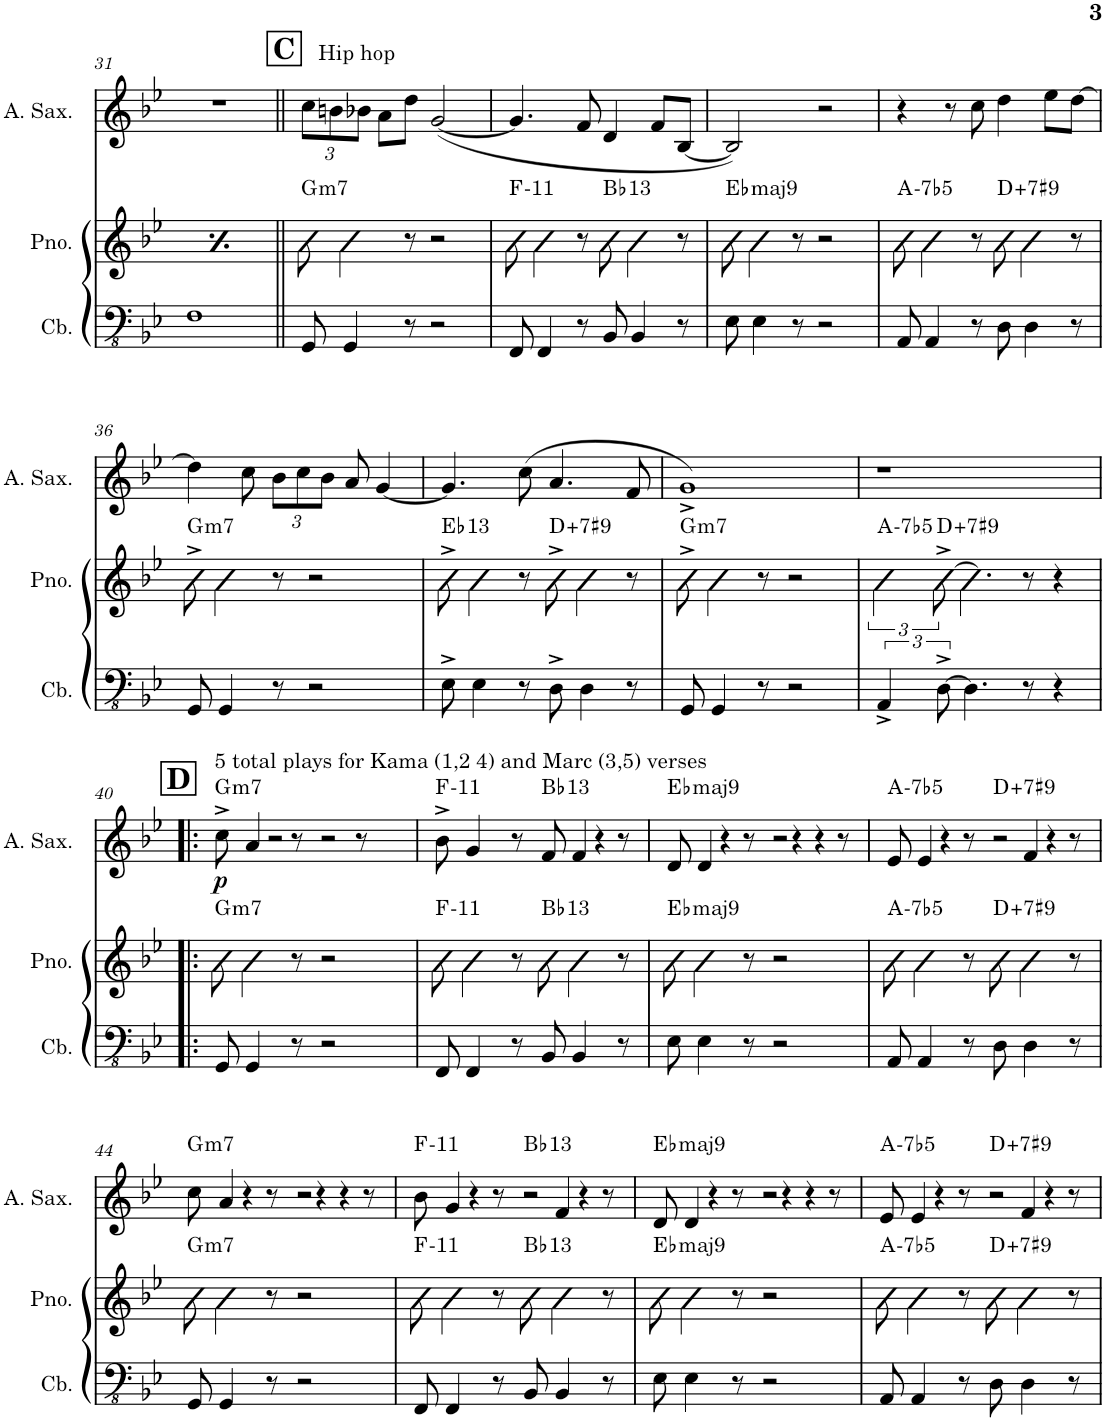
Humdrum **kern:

**kern	**kern	**harte	**kern	**dynam	**harte
*part3	*part2	*part2	*part1	*part1	*part1
*staff3	*staff2	*	*staff1	*staff1	*
*I"Contrabass	*I"Piano	*	*I"Alto Saxophone	*	*
*I'Cb.	*I'Pno.	*	*I'A. Sax.	*	*
!!LO:PB:g=z
*clefFv4	*clefG2	*	*clefG2	*	*
*Trd7c12	*	*	*Trd5c9	*	*
*k[b-e-]	*k[b-e-]	*	*k[b-e-]	*	*
*M4/4	*M4/4	*	*M4/4	*	*
=31	=31	=31	=31	=31	=31
!	!	!LO:H:kt=7	!	!	!
1FF	4b-	F:7	1r	.	.
.	4b-	.	.	.	.
.	4b-	.	.	.	.
.	4b-	.	.	.	.
!!LO:REH:place=s1:a:B:cj:fs=14:t=C
=32||	=32||	=32||	=32||	=32||	=32||
*	*	*	*Xbrackettup	*	*
!	!	!LO:H:kt=m7	!LO:TX:a:t=Hip hop	!	!
8GGG/	8g\	G:min7	12cc\L	.	.
.	.	.	12bn\	.	.
4GGG/	4g\	.	.	.	.
.	.	.	12b-X\J	.	.
.	.	.	8a\L	.	.
8r	8r	.	8dd\J	.	.
2r	2r	.	([2g/	.	.
=33	=33	=33	=33	=33	=33
!	!	!LO:H:kt=11	!	!	!
8FFF/	8g\	F:min9(11)	4.g/]	.	.
4FFF/	4g\	.	.	.	.
8r	8r	.	8f/	.	.
!	!	!LO:H:kt=13	!	!	!
8BBB-/	8b-\	Bb:9(11,13)	4d/	.	.
4BBB-/	4b-\	.	.	.	.
.	.	.	8f/L	.	.
8r	8r	.	[8B-/J	.	.
=34	=34	=34	=34	=34	=34
!	!	!LO:H:kt=maj9	!	!	!
8EE-\	8g\	Eb:maj9	2B-/])	.	.
4EE-\	4g\	.	.	.	.
8r	8r	.	.	.	.
2r	2r	.	2r	.	.
=35	=35	=35	=35	=35	=35
!	!	!LO:H:kt=-7b5	!	!	!
8AAA/	8g\	A:hdim7	4r	.	.
4AAA/	4g\	.	.	.	.
.	.	.	8r	.	.
8r	8r	.	8cc\	.	.
!	!	!LO:H:kt=7	!	!	!
8DD\	8b-\	D:aug(b7,#9)	4dd\	.	.
4DD\	4g\	.	.	.	.
.	.	.	8ee-\L	.	.
8r	8r	.	[8dd\J	.	.
!!LO:LB:g=z
=36	=36	=36	=36	=36	=36
!	!	!LO:H:kt=m7	!	!	!
8GGG/	8g^\	G:min7	4dd\]	.	.
4GGG/	4g\	.	.	.	.
.	.	.	8cc\	.	.
8r	8r	.	12b-\L	.	.
.	.	.	12cc\	.	.
2r	2r	.	.	.	.
.	.	.	12b-\J	.	.
.	.	.	8a/	.	.
.	.	.	[4g/	.	.
=37	=37	=37	=37	=37	=37
!	!	!LO:H:kt=13	!	!	!
8EE-^\	8g^\	Eb:9(11,13)	4.g/]	.	.
4EE-\	4g\	.	.	.	.
8r	8r	.	(8cc\	.	.
!	!	!LO:H:kt=7	!	!	!
8DD^\	8b-^\	D:aug(b7,#9)	4.a/	.	.
4DD\	4b-\	.	.	.	.
8r	8r	.	8f/	.	.
=38	=38	=38	=38	=38	=38
!	!	!LO:H:kt=m7	!	!	!
8GGG/	8g^\	G:min7	1g^)	.	.
4GGG/	4g\	.	.	.	.
8r	8r	.	.	.	.
2r	2r	.	.	.	.
=39	=39	=39	=39	=39	=39
!	!	!LO:H:kt=-7b5	!	!	!
6AAA^/	6g\	A:hdim7	1r	.	.
!	!	!LO:H:kt=7	!	!	!
[12DD^\	[12g^\	D:aug(b7,#9)	.	.	.
4.DD\]	4.g\]	.	.	.	.
8r	8r	.	.	.	.
4r	4r	.	.	.	.
!!LO:LB:g=z
!!LO:REH:place=s1:a:B:cj:fs=14:t=D
=40!|:	=40!|:	=40!|:	=40!|:	=40!|:	=40!|:
!	!	!	!LO:TX:a:t=5 total plays for Kama (1,2 4) and Marc (3,5) verses	!	!
!	!	!LO:H:kt=m7	!	!LO:DY:b	!LO:H:kt=m7
8GGG/	8g\	G:min7	8cc^\	p	G:min7
4GGG/	4g\	.	4a/	.	.
8r	8r	.	2r	.	.
2r	2r	.	.	.	.
.	.	.	8r	.	.
2ryy	2ryy	.	2r	.	.
8ryy	8ryy	.	8r	.	.
=41	=41	=41	=41	=41	=41
!	!	!LO:H:kt=11	!	!	!LO:H:kt=11
8FFF/	8g\	F:min9(11)	8b-^\	.	F:min9(11)
4FFF/	4g\	.	4g/	.	.
8r	8r	.	8r	.	.
!	!	!LO:H:kt=13	!	!	!LO:H:kt=13
8BBB-/	8b-\	Bb:9(11,13)	8f/	.	Bb:9(11,13)
4BBB-/	4b-\	.	4f/	.	.
8r	8r	.	4r	.	.
4ryy	4ryy	.	.	.	.
.	.	.	8r	.	.
=42	=42	=42	=42	=42	=42
!	!	!LO:H:kt=maj9	!	!	!LO:H:kt=maj9
8EE-\	8g\	Eb:maj9	8d/	.	Eb:maj9
4EE-\	4g\	.	4d/	.	.
8r	8r	.	4r	.	.
2r	2r	.	.	.	.
.	.	.	8r	.	.
.	.	.	2r	.	.
2..ryy	2..ryy	.	.	.	.
.	.	.	4r	.	.
.	.	.	4r	.	.
.	.	.	8r	.	.
=43	=43	=43	=43	=43	=43
!	!	!LO:H:kt=-7b5	!	!	!LO:H:kt=-7b5
*	*	*	*^	*	*
8AAA/	8g\	A:hdim7	8e-/	2ryy	.	A:hdim7
4AAA/	4g\	.	4e-/	.	.	.
8r	8r	.	4r	.	.	.
!	!	!LO:H:kt=7	!	!	!	!LO:H:kt=7
8DD\	8b-\	D:aug(b7,#9)	.	1ryy	.	D:aug(b7,#9)
4DD\	4g\	.	8r	.	.	.
.	.	.	2r	.	.	.
8r	8r	.	.	.	.	.
2..ryy	2..ryy	.	.	.	.	.
.	.	.	4f/	.	.	.
.	.	.	4r	4.ryy	.	.
.	.	.	8r	.	.	.
!!LO:LB:g=z
=44	=44	=44	=44	=44	=44	=44
!	!	!LO:H:kt=m7	!	!	!	!LO:H:kt=m7
*	*	*	*v	*v	*	*
8GGG/	8g\	G:min7	8cc\	.	G:min7
4GGG/	4g\	.	4a/	.	.
8r	8r	.	4r	.	.
2r	2r	.	.	.	.
.	.	.	8r	.	.
.	.	.	2r	.	.
2..ryy	2..ryy	.	.	.	.
.	.	.	4r	.	.
.	.	.	4r	.	.
.	.	.	8r	.	.
=45	=45	=45	=45	=45	=45
!	!	!LO:H:kt=11	!	!	!LO:H:kt=11
*	*	*	*^	*	*
8FFF/	8g\	F:min9(11)	8b-\	2ryy	.	F:min9(11)
4FFF/	4g\	.	4g/	.	.	.
8r	8r	.	4r	.	.	.
!	!	!LO:H:kt=13	!	!	!	!LO:H:kt=13
8BBB-/	8b-\	Bb:9(11,13)	.	1ryy	.	Bb:9(11,13)
4BBB-/	4b-\	.	8r	.	.	.
.	.	.	2r	.	.	.
8r	8r	.	.	.	.	.
2..ryy	2..ryy	.	.	.	.	.
.	.	.	4f/	.	.	.
.	.	.	4r	4.ryy	.	.
.	.	.	8r	.	.	.
=46	=46	=46	=46	=46	=46	=46
!	!	!LO:H:kt=maj9	!	!	!	!LO:H:kt=maj9
*	*	*	*v	*v	*	*
8EE-\	8g\	Eb:maj9	8d/	.	Eb:maj9
4EE-\	4g\	.	4d/	.	.
8r	8r	.	4r	.	.
2r	2r	.	.	.	.
.	.	.	8r	.	.
.	.	.	2r	.	.
2..ryy	2..ryy	.	.	.	.
.	.	.	4r	.	.
.	.	.	4r	.	.
.	.	.	8r	.	.
=47	=47	=47	=47	=47	=47
!	!	!LO:H:kt=-7b5	!	!	!LO:H:kt=-7b5
*	*	*	*^	*	*
8AAA/	8g\	A:hdim7	8e-/	2ryy	.	A:hdim7
4AAA/	4g\	.	4e-/	.	.	.
8r	8r	.	4r	.	.	.
!	!	!LO:H:kt=7	!	!	!	!LO:H:kt=7
8DD\	8b-\	D:aug(b7,#9)	.	1ryy	.	D:aug(b7,#9)
4DD\	4g\	.	8r	.	.	.
.	.	.	2r	.	.	.
8r	8r	.	.	.	.	.
2..ryy	2..ryy	.	.	.	.	.
.	.	.	4f/	.	.	.
.	.	.	4r	4.ryy	.	.
.	.	.	8r	.	.	.
*	*	*	*v	*v	*	*
=	=	=	=	=	=
*-	*-	*-	*-	*-	*-
